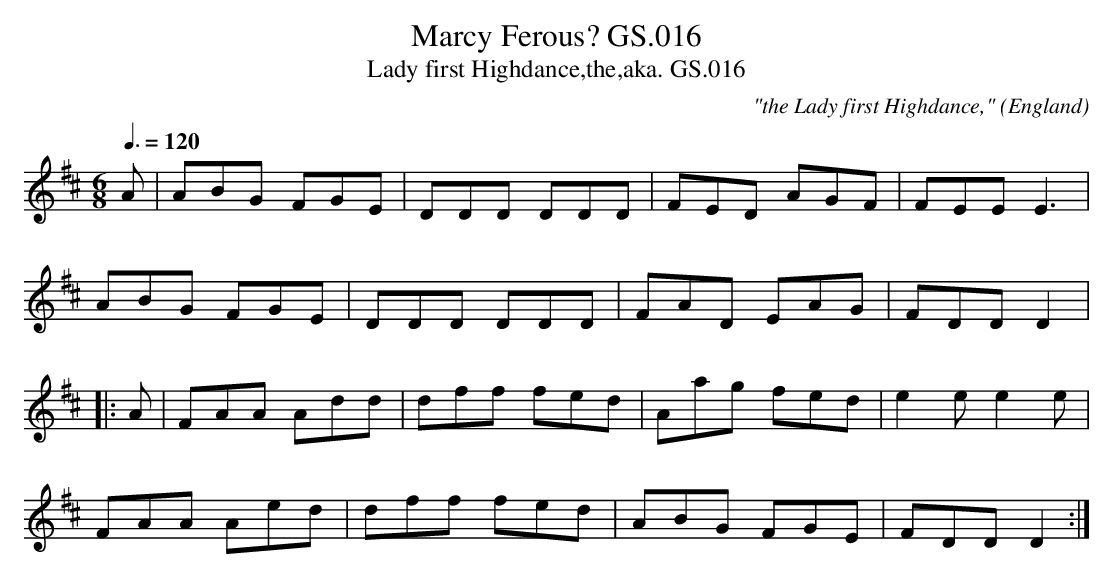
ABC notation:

X:1
T:Marcy Ferous? GS.016
T:Lady first Highdance,the,aka. GS.016
C:"the Lady first Highdance,"
L:1/8
M:6/8
O:England
Q:3/8=120
K:D major
A | ABG FGE | DDD DDD | FED AGF | FEE E3 |!
ABG FGE | DDD DDD | FAD EAG|FDD D2 |!
|:A | FAA Add | dff fed | Aag fed | e2ee2e |!
FAA Aed | dff fed | ABG FGE | FDD D2 :|
